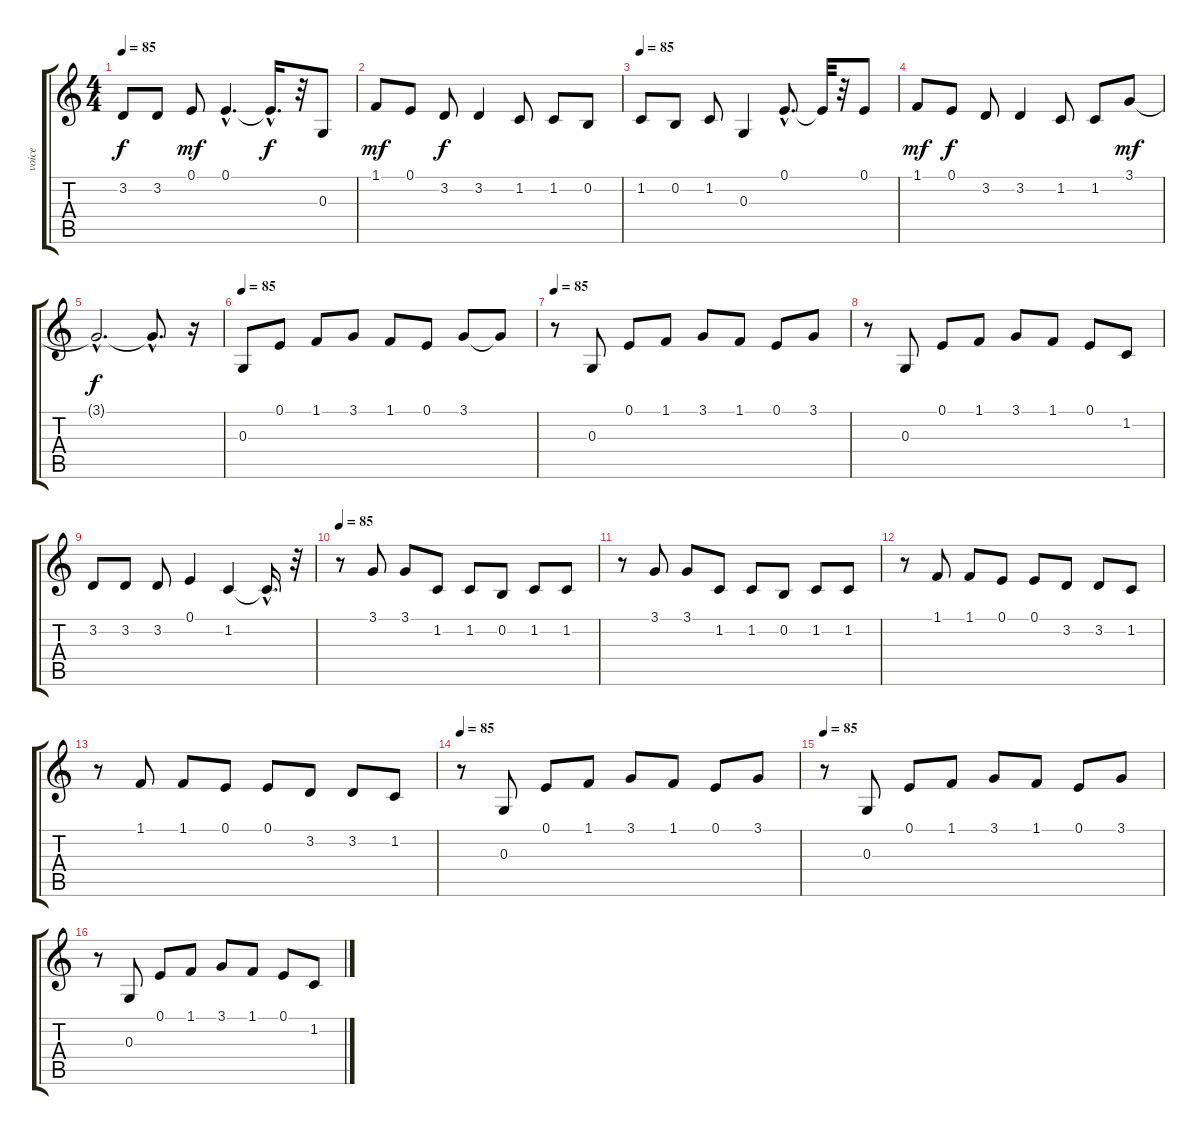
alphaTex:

\track ("voice" "voice") {instrument sopranosax}
\staff {score tabs}
\tuning (E4 B3 G3 D3 A2 E2) {hide}
\ts (4 4)
\tempo 85
\clef g2
\ks c
3.2.8{dy f} 3.2.8 0.1.8{dy mf} 0.1{hac}.4{d} 0.1{hac t}.16{d dy f} r.32 0.3.8 |
1.1.8{dy mf} 0.1.8 3.2.8{dy f} 3.2.4 1.2.8 1.2.8 0.2.8 |
\tempo 85
1.2.8 0.2.8 1.2.8 0.3.4 0.1{hac}.8{d} 0.1{t}.32 r.32 0.1.8 |
1.1.8{dy mf} 0.1.8{dy f} 3.2.8 3.2.4 1.2.8 1.2.8 3.1.8{dy mf} |
3.1{hac t}.2{d dy f} 3.1{hac t}.8{d} r.16 |
\tempo 85
0.3.8 0.1.8 1.1.8 3.1.8 1.1.8 0.1.8 3.1.8 3.1{t}.8 |
\tempo 85
r.8 0.3.8 0.1.8 1.1.8 3.1.8 1.1.8 0.1.8 3.1.8 |
r.8 0.3.8 0.1.8 1.1.8 3.1.8 1.1.8 0.1.8 1.2.8 |
3.2.8 3.2.8 3.2.8 0.1.4 1.2.4 1.2{hac t}.16{d} r.32 |
\tempo 85
r.8 3.1.8 3.1.8 1.2.8 1.2.8 0.2.8 1.2.8 1.2.8 |
r.8 3.1.8 3.1.8 1.2.8 1.2.8 0.2.8 1.2.8 1.2.8 |
r.8 1.1.8 1.1.8 0.1.8 0.1.8 3.2.8 3.2.8 1.2.8 |
r.8 1.1.8 1.1.8 0.1.8 0.1.8 3.2.8 3.2.8 1.2.8 |
\tempo 85
r.8 0.3.8 0.1.8 1.1.8 3.1.8 1.1.8 0.1.8 3.1.8 |
\tempo 85
r.8 0.3.8 0.1.8 1.1.8 3.1.8 1.1.8 0.1.8 3.1.8 |
r.8 0.3.8 0.1.8 1.1.8 3.1.8 1.1.8 0.1.8 1.2.8
